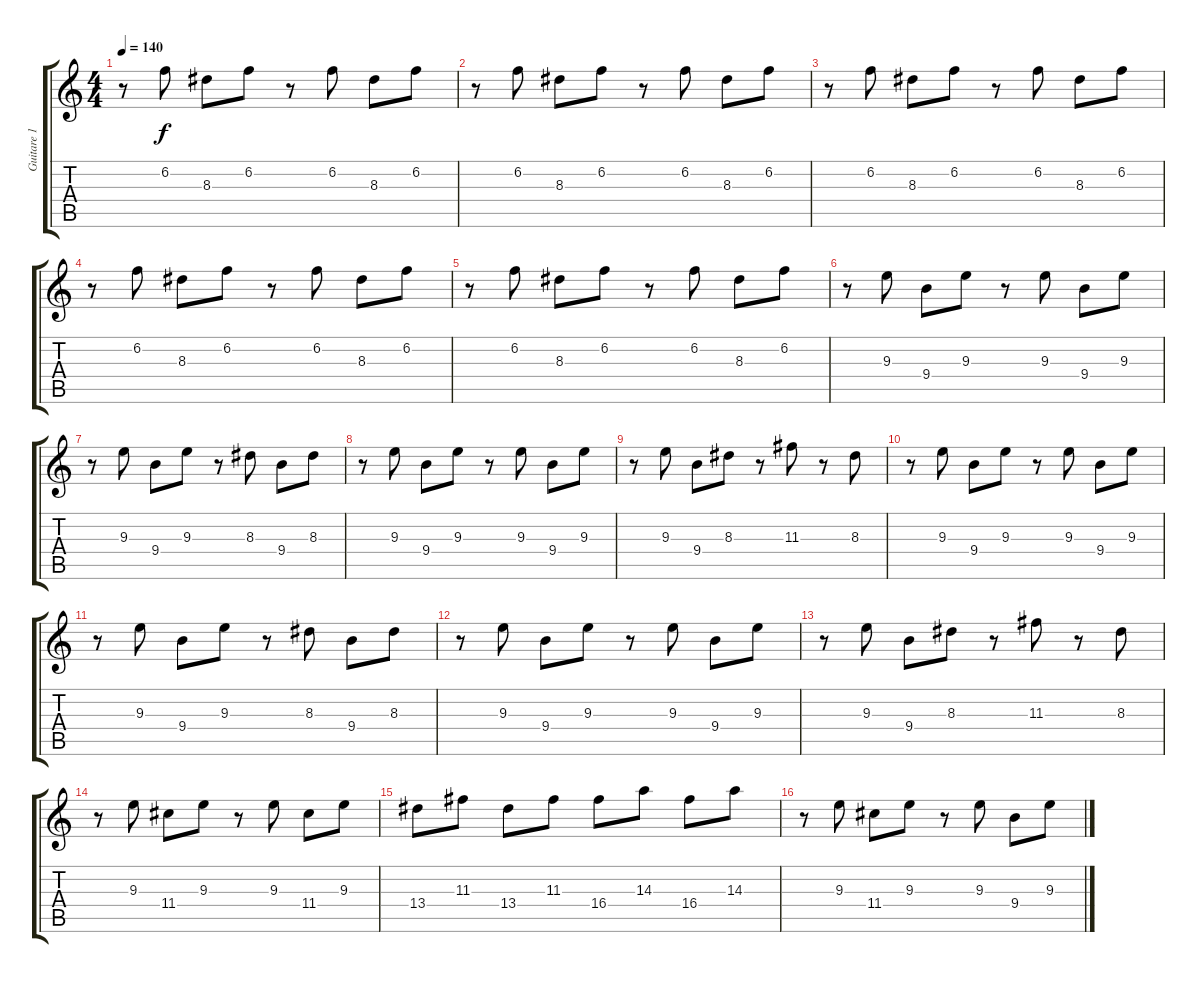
\track ("Guitare 1" "Guitare 1") {instrument distortionguitar}
\staff {score tabs}
\tuning (E4 B3 G3 D3 A2 E2) {hide}
\ts (4 4)
\tempo 140
\clef g2
\ks c
r.8{dy f} 6.2.8 8.3.8 6.2.8 r.8 6.2.8 8.3.8 6.2.8 |
r.8 6.2.8 8.3.8 6.2.8 r.8 6.2.8 8.3.8 6.2.8 |
r.8 6.2.8 8.3.8 6.2.8 r.8 6.2.8 8.3.8 6.2.8 |
r.8 6.2.8 8.3.8 6.2.8 r.8 6.2.8 8.3.8 6.2.8 |
r.8 6.2.8 8.3.8 6.2.8 r.8 6.2.8 8.3.8 6.2.8 |
r.8{instrument distortionguitar} 9.3.8 9.4.8 9.3.8 r.8 9.3.8 9.4.8 9.3.8 |
r.8 9.3.8 9.4.8 9.3.8 r.8 8.3.8 9.4.8 8.3.8 |
r.8{instrument distortionguitar} 9.3.8 9.4.8 9.3.8 r.8 9.3.8 9.4.8 9.3.8 |
r.8{instrument distortionguitar} 9.3.8 9.4.8 8.3.8 r.8 11.3.8 r.8 8.3.8 |
r.8{instrument distortionguitar} 9.3.8 9.4.8 9.3.8 r.8 9.3.8 9.4.8 9.3.8 |
r.8 9.3.8 9.4.8 9.3.8 r.8 8.3.8 9.4.8 8.3.8 |
r.8{instrument distortionguitar} 9.3.8 9.4.8 9.3.8 r.8 9.3.8 9.4.8 9.3.8 |
r.8{instrument distortionguitar} 9.3.8 9.4.8 8.3.8 r.8 11.3.8 r.8 8.3.8 |
r.8 9.3.8 11.4.8 9.3.8 r.8 9.3.8 11.4.8 9.3.8 |
13.4.8 11.3.8 13.4.8 11.3.8 16.4.8 14.3.8 16.4.8 14.3.8 |
r.8 9.3.8 11.4.8 9.3.8 r.8 9.3.8 9.4.8 9.3.8
